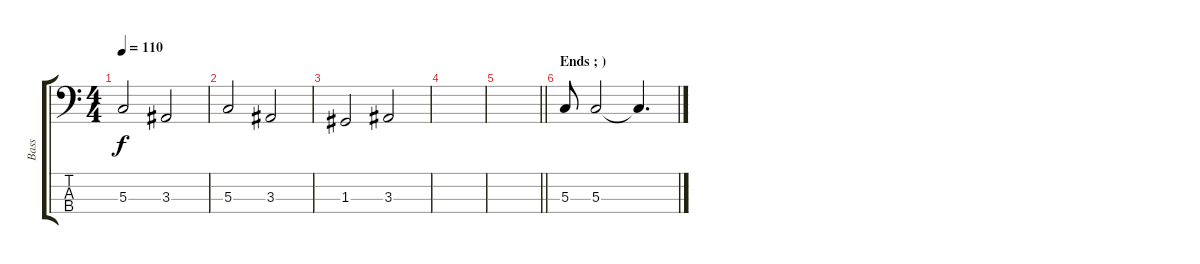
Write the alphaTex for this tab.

\track ("Bass" "Bass") {instrument electricbassfinger}
\staff {score tabs}
\tuning (F2 C2 G1 C1) {hide}
\ts (4 4)
\tempo 110
\clef f4
\ks c
5.3.2{dy f} 3.3.2 |
5.3.2 3.3.2 |
1.3.2 3.3.2 |
|
\barLineRight lightlight
|
\section ("" "Ends ; )")
5.3.8 5.3.2 5.3{t}.4{d}
